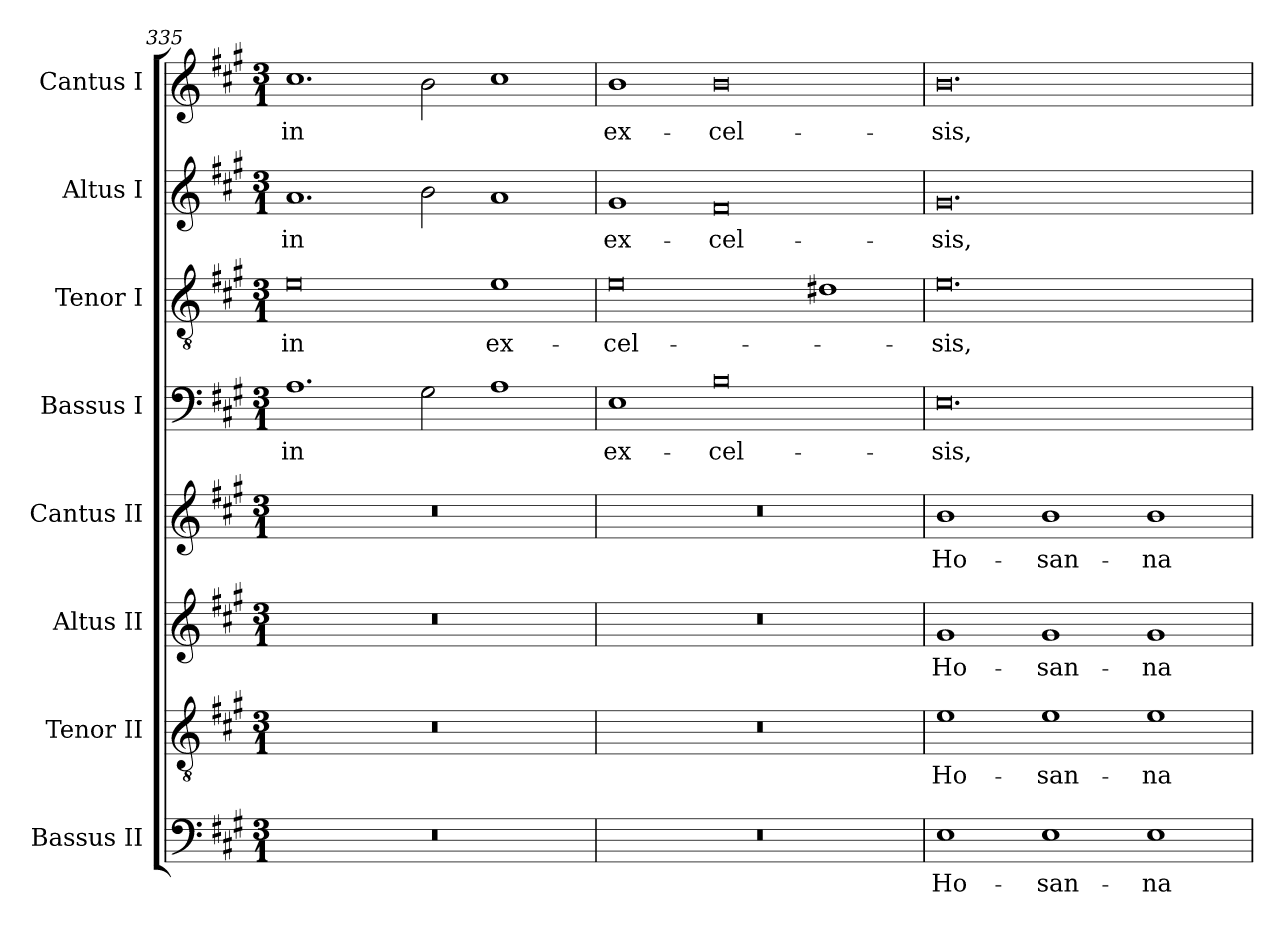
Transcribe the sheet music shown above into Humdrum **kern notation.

**kern	**text	**kern	**text	**kern	**text	**kern	**text	**kern	**text	**kern	**text	**kern	**text	**kern	**text
*part8	*part8	*part7	*part7	*part6	*part6	*part5	*part5	*part4	*part4	*part3	*part3	*part2	*part2	*part1	*part1
*staff8	*staff8	*staff7	*staff7	*staff6	*staff6	*staff5	*staff5	*staff4	*staff4	*staff3	*staff3	*staff2	*staff2	*staff1	*staff1
*I"Bassus II	*	*I"Tenor II	*	*I"Altus II	*	*I"Cantus II	*	*I"Bassus I	*	*I"Tenor I	*	*I"Altus I	*	*I"Cantus I	*
*I'B II	*	*I'T II	*	*I'A II	*	*I'C II	*	*I'B I	*	*I'T I	*	*I'A I	*	*I'C I	*
*clefF4	*	*clefGv2	*	*clefG2	*	*clefG2	*	*clefF4	*	*clefGv2	*	*clefG2	*	*clefG2	*
*k[f#c#g#]	*	*k[f#c#g#]	*	*k[f#c#g#]	*	*k[f#c#g#]	*	*k[f#c#g#]	*	*k[f#c#g#]	*	*k[f#c#g#]	*	*k[f#c#g#]	*
*A:	*	*A:	*	*A:	*	*A:	*	*A:	*	*A:	*	*A:	*	*A:	*
*M3/1	*	*M3/1	*	*M3/1	*	*M3/1	*	*M3/1	*	*M3/1	*	*M3/1	*	*M3/1	*
=335	=335	=335	=335	=335	=335	=335	=335	=335	=335	=335	=335	=335	=335	=335	=335
0.r	.	0.r	.	0.r	.	0.r	.	1.A	in	0e	in	1.a	in	1.cc#	in
.	.	.	.	.	.	.	.	2G#\	.	.	.	2b\	.	2b\	.
.	.	.	.	.	.	.	.	1A	.	1e	ex-	1a	.	1cc#	.
=336	=336	=336	=336	=336	=336	=336	=336	=336	=336	=336	=336	=336	=336	=336	=336
0.r	.	0.r	.	0.r	.	0.r	.	1E	ex-	0e	-cel-	1g#	ex-	1b	ex-
.	.	.	.	.	.	.	.	0B	-cel-	.	.	0f#	-cel-	0b	-cel-
.	.	.	.	.	.	.	.	.	.	1d#X	.	.	.	.	.
=337	=337	=337	=337	=337	=337	=337	=337	=337	=337	=337	=337	=337	=337	=337	=337
1E	Ho-	1e	Ho-	1g#	Ho-	1b	Ho-	0.E	-sis,	0.e	-sis,	0.g#	-sis,	0.b	-sis,
1E	-san-	1e	-san-	1g#	-san-	1b	-san-	.	.	.	.	.	.	.	.
1E	-na	1e	-na	1g#	-na	1b	-na	.	.	.	.	.	.	.	.
=	=	=	=	=	=	=	=	=	=	=	=	=	=	=	=
*-	*-	*-	*-	*-	*-	*-	*-	*-	*-	*-	*-	*-	*-	*-	*-
